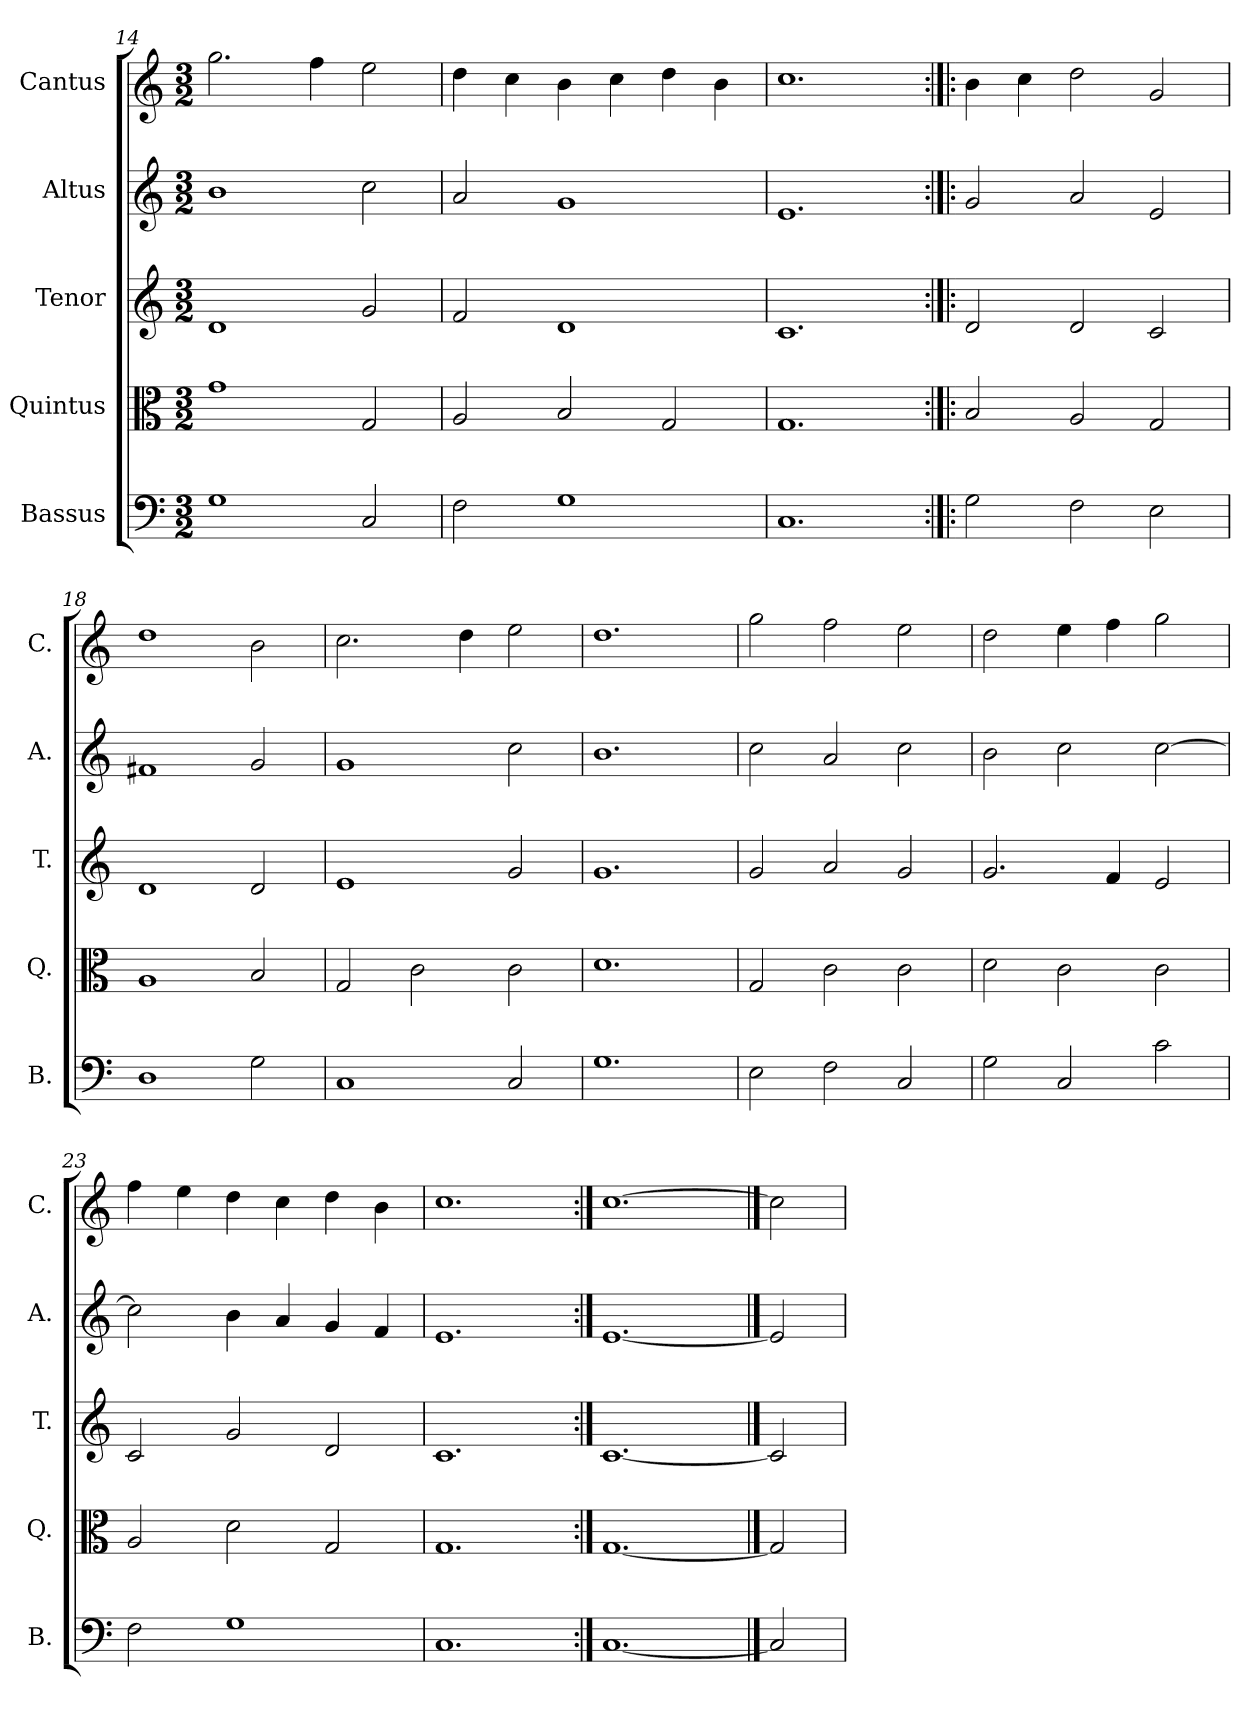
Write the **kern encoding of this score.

**kern	**kern	**kern	**kern	**kern
*part5	*part4	*part3	*part2	*part1
*staff5	*staff4	*staff3	*staff2	*staff1
*I"Bassus	*I"Quintus	*I"Tenor	*I"Altus	*I"Cantus
*I'B.	*I'Q.	*I'T.	*I'A.	*I'C.
*clefF4	*clefC3	*clefG2	*clefG2	*clefG2
*k[]	*k[]	*k[]	*k[]	*k[]
*C:	*C:	*C:	*C:	*C:
*M3/2	*M3/2	*M3/2	*M3/2	*M3/2
=14	=14	=14	=14	=14
1G\	1g\	1d/	1b\	2.gg\
.	.	.	.	4ff\
2C/	2G/	2g/	2cc\	2ee\
=15	=15	=15	=15	=15
2F\	2A/	2f/	2a/	4dd\
.	.	.	.	4cc\
1G\	2B/	1d/	1g/	4b\
.	.	.	.	4cc\
.	2G/	.	.	4dd\
.	.	.	.	4b\
=16	=16	=16	=16	=16
1.C/	1.G/	1.c/	1.e/	1.cc\
=17:|!|:	=17:|!|:	=17:|!|:	=17:|!|:	=17:|!|:
2G\	2B/	2d/	2g/	4b\
.	.	.	.	4cc\
2F\	2A/	2d/	2a/	2dd\
2E\	2G/	2c/	2e/	2g/
!!LO:LB:g=z
=18	=18	=18	=18	=18
1D\	1A/	1d/	1f#X/	1dd\
2G\	2B/	2d/	2g/	2b\
=19	=19	=19	=19	=19
1C/	2G/	1e/	1g/	2.cc\
.	2c\	.	.	.
.	.	.	.	4dd\
2C/	2c\	2g/	2cc\	2ee\
=20	=20	=20	=20	=20
1.G\	1.d\	1.g/	1.b\	1.dd\
=21	=21	=21	=21	=21
2E\	2G/	2g/	2cc\	2gg\
2F\	2c\	2a/	2a/	2ff\
2C/	2c\	2g/	2cc\	2ee\
=22	=22	=22	=22	=22
2G\	2d\	2.g/	2b\	2dd\
2C/	2c\	.	2cc\	4ee\
.	.	4f/	.	4ff\
2c\	2c\	2e/	[2cc\	2gg\
=23	=23	=23	=23	=23
2F\	2A/	2c/	2cc\]	4ff\
.	.	.	.	4ee\
1G\	2d\	2g/	4b\	4dd\
.	.	.	4a/	4cc\
.	2G/	2d/	4g/	4dd\
.	.	.	4f/	4b\
=24	=24	=24	=24	=24
1.C/	1.G/	1.c/	1.e/	1.cc\
=25:|!	=25:|!	=25:|!	=25:|!	=25:|!
[1.C/	[1.G/	[1.c/	[1.e/	[1.cc\
==26	==26	==26	==26	==26
2C/]	2G/]	2c/]	2e/]	2cc\]
=	=	=	=	=
*-	*-	*-	*-	*-
